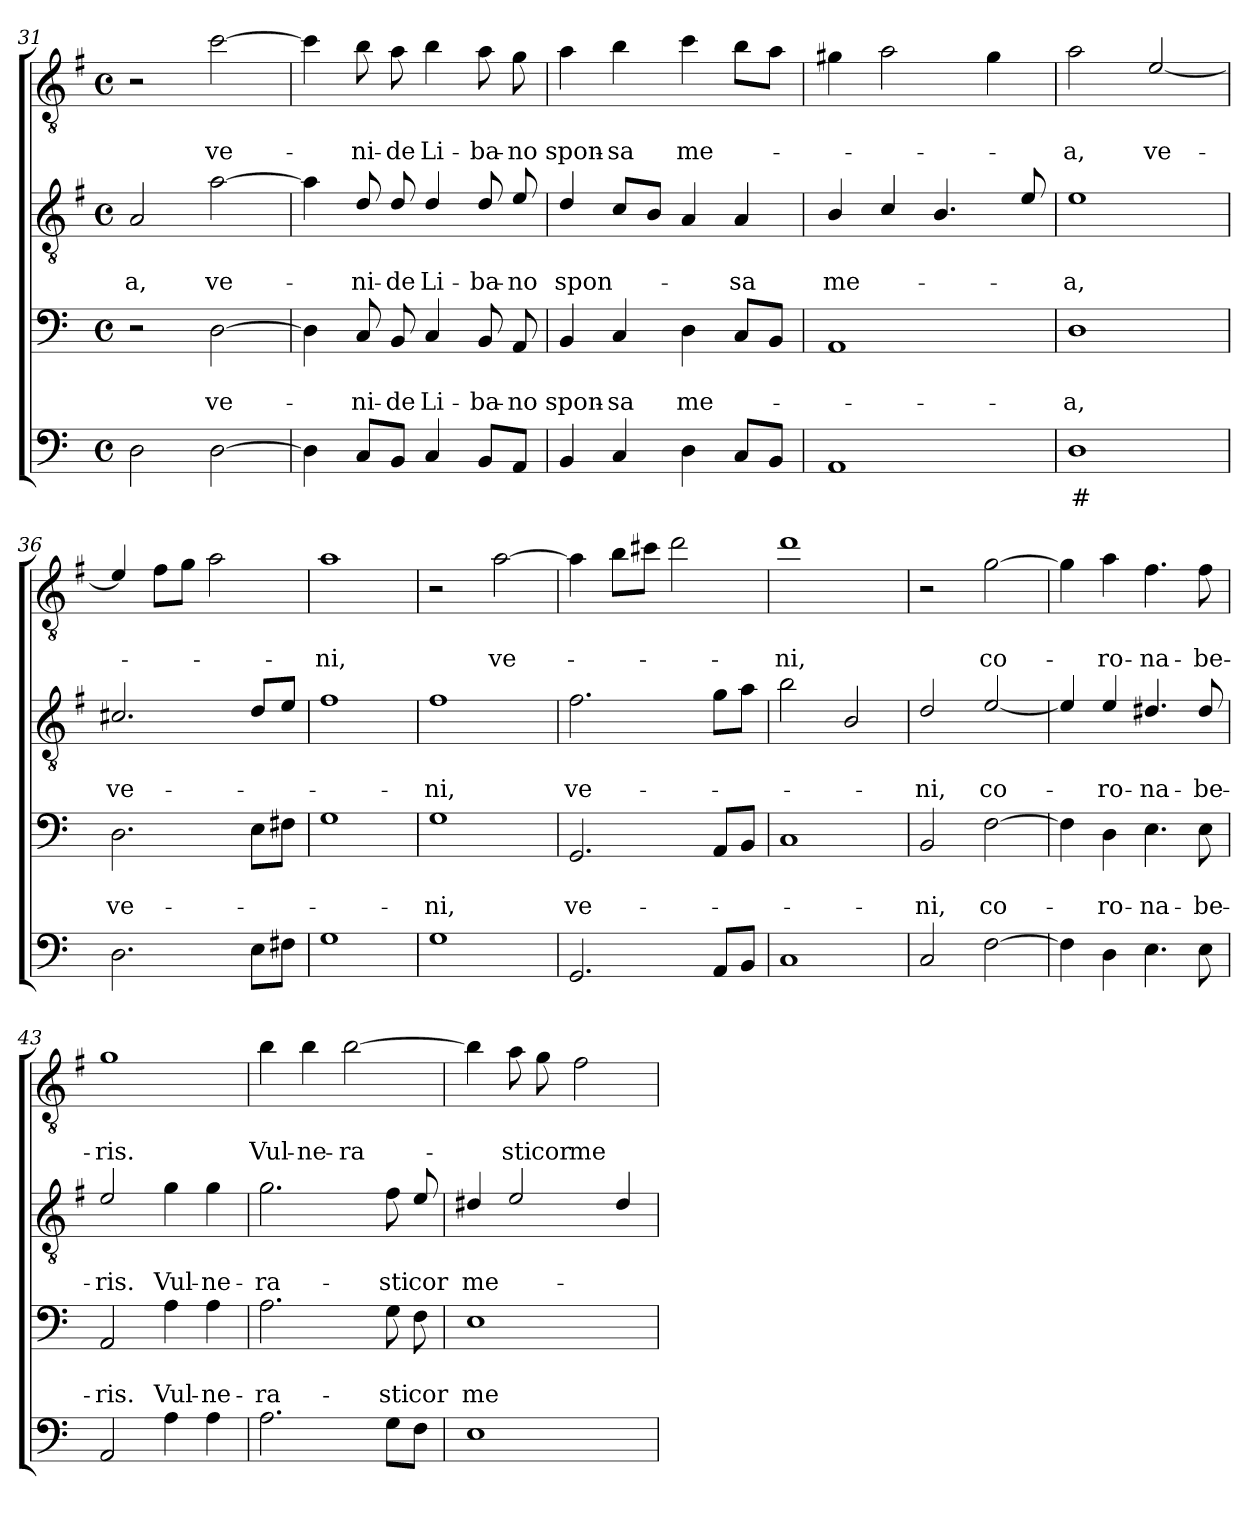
**kern	**text	**kern	**text	**text	**kern	**text	**text	**kern	**text	**text
*part4	*part4	*part3	*part3	*part3	*part2	*part2	*part2	*part1	*part1	*part1
*staff4	*staff4	*staff3	*staff3	*staff3	*staff2	*staff2	*staff2	*staff1	*staff1	*staff1
!!LO:LB:g=z
*clefF4	*	*clefF4	*	*	*clefGv2	*	*	*clefGv2	*	*
*	*	*	*	*	*ITrd4c7	*	*	*ITrd4c7	*	*
*k[]	*	*k[]	*	*	*k[]	*	*	*k[]	*	*
*C:	*	*C:	*	*	*C:	*	*	*C:	*	*
*M4/4	*	*M4/4	*	*	*M4/4	*	*	*M4/4	*	*
*met(c)	*	*met(c)	*	*	*met(c)	*	*	*met(c)	*	*
=31	=31	=31	=31	=31	=31	=31	=31	=31	=31	=31
!	!	!	!	!	!	!	!LO:LY:b	!	!	!
2D\	.	2r	.	.	2D/	.	-a,	2r	.	.
!	!	!	!	!LO:LY:b	!	!	!LO:LY:b	!	!	!LO:LY:b
[2D\	.	[2D\	.	ve-	[2d\	.	ve-	[2f\	.	ve-
=32	=32	=32	=32	=32	=32	=32	=32	=32	=32	=32
4D\]	.	4D\]	.	.	4d\]	.	.	4f\]	.	.
!	!	!	!	!LO:LY:b	!	!	!LO:LY:b	!	!	!LO:LY:b
8C/L	.	8C/	.	-ni-	8G/	.	-ni-	8e\	.	-ni-
!	!	!	!	!LO:LY:b	!	!	!LO:LY:b	!	!	!LO:LY:b
8BB/J	.	8BB/	.	-de	8G/	.	-de	8d\	.	-de
!	!	!	!	!LO:LY:b	!	!	!LO:LY:b	!	!	!LO:LY:b
4C/	.	4C/	.	Li-	4G/	.	Li-	4e\	.	Li-
!	!	!	!	!LO:LY:b	!	!	!LO:LY:b	!	!	!LO:LY:b
8BB/L	.	8BB/	.	-ba-	8G/	.	-ba-	8d\	.	-ba-
!	!	!	!	!LO:LY:b	!	!	!LO:LY:b	!	!	!LO:LY:b
8AA/J	.	8AA/	.	-no	8A/	.	-no	8c\	.	-no
=33	=33	=33	=33	=33	=33	=33	=33	=33	=33	=33
!	!	!	!	!LO:LY:b	!	!	!LO:LY:b	!	!	!LO:LY:b
4BB/	.	4BB/	.	spon-	4G/	.	spon-	4d\	.	spon-
!	!	!	!	!LO:LY:b	!	!	!	!	!	!LO:LY:b
4C/	.	4C/	.	-sa	8F/L	.	.	4e\	.	-sa
.	.	.	.	.	8E/J	.	.	.	.	.
!	!	!	!	!LO:LY:b	!	!	!	!	!	!LO:LY:b
4D\	.	4D\	.	me-	4D/	.	.	4f\	.	me-
!	!	!	!	!	!	!	!LO:LY:b	!	!	!
8C/L	.	8C/L	.	.	4D/	.	-sa	8e\L	.	.
8BB/J	.	8BB/J	.	.	.	.	.	8d\J	.	.
=34	=34	=34	=34	=34	=34	=34	=34	=34	=34	=34
!	!	!	!	!	!	!	!LO:LY:b	!	!	!
1AA	.	1AA	.	.	4E/	.	me-	4c#X\	.	.
.	.	.	.	.	4F/	.	.	2d\	.	.
.	.	.	.	.	4.E/	.	.	.	.	.
.	.	.	.	.	.	.	.	4c#\	.	.
.	.	.	.	.	8A/	.	.	.	.	.
=35	=35	=35	=35	=35	=35	=35	=35	=35	=35	=35
!	!LO:LY:b	!	!	!LO:LY:b	!	!	!LO:LY:b	!	!	!LO:LY:b
1D	#	1D	.	-a,	1A	.	-a,	2d\	.	-a,
!	!	!	!	!	!	!	!	!	!	!LO:LY:b
.	.	.	.	.	.	.	.	[2A/	.	ve-
!!LO:PB:g=z
=36	=36	=36	=36	=36	=36	=36	=36	=36	=36	=36
!	!	!	!	!LO:LY:b	!	!	!LO:LY:b	!	!	!
2.D\	.	2.D\	.	ve-	2.F#X/	.	ve-	4A/]	.	.
.	.	.	.	.	.	.	.	8B\L	.	.
.	.	.	.	.	.	.	.	8c\J	.	.
.	.	.	.	.	.	.	.	2d\	.	.
8E\L	.	8E\L	.	.	8G/L	.	.	.	.	.
8F#X\J	.	8F#X\J	.	.	8A/J	.	.	.	.	.
=37	=37	=37	=37	=37	=37	=37	=37	=37	=37	=37
!	!	!	!	!	!	!	!	!	!	!LO:LY:b
1G	.	1G	.	.	1B	.	.	1d	.	-ni,
=38	=38	=38	=38	=38	=38	=38	=38	=38	=38	=38
!	!	!	!	!LO:LY:b	!	!	!LO:LY:b	!	!	!
1G	.	1G	.	-ni,	1B	.	-ni,	2r	.	.
!	!	!	!	!	!	!	!	!	!	!LO:LY:b
.	.	.	.	.	.	.	.	[2d\	.	ve-
=39	=39	=39	=39	=39	=39	=39	=39	=39	=39	=39
!	!	!	!	!LO:LY:b	!	!	!LO:LY:b	!	!	!
2.GG/	.	2.GG/	.	ve-	2.B\	.	ve-	4d\]	.	.
.	.	.	.	.	.	.	.	8e\L	.	.
.	.	.	.	.	.	.	.	8f#X\J	.	.
.	.	.	.	.	.	.	.	2g\	.	.
8AA/L	.	8AA/L	.	.	8c\L	.	.	.	.	.
8BB/J	.	8BB/J	.	.	8d\J	.	.	.	.	.
=40	=40	=40	=40	=40	=40	=40	=40	=40	=40	=40
!	!	!	!	!	!	!	!	!	!	!LO:LY:b
1C	.	1C	.	.	2e\	.	.	1g	.	-ni,
.	.	.	.	.	2E/	.	.	.	.	.
=41	=41	=41	=41	=41	=41	=41	=41	=41	=41	=41
!	!	!	!	!LO:LY:b	!	!	!LO:LY:b	!	!	!
2C/	.	2BB/	.	-ni,	2G/	.	-ni,	2r	.	.
!	!	!	!	!LO:LY:b	!	!	!LO:LY:b	!	!	!LO:LY:b
[2F\	.	[2F\	.	co-	[2A/	.	co-	[2c\	.	co-
=42	=42	=42	=42	=42	=42	=42	=42	=42	=42	=42
4F\]	.	4F\]	.	.	4A/]	.	.	4c\]	.	.
!	!	!	!	!LO:LY:b	!	!	!LO:LY:b	!	!	!LO:LY:b
4D\	.	4D\	.	-ro-	4A/	.	-ro-	4d\	.	-ro-
!	!	!	!	!LO:LY:b	!	!	!LO:LY:b	!	!	!LO:LY:b
4.E\	.	4.E\	.	-na-	4.G#X/	.	-na-	4.B\	.	-na-
!	!	!	!	!LO:LY:b	!	!	!LO:LY:b	!	!	!LO:LY:b
8E\	.	8E\	.	-be-	8G#/	.	-be-	8B\	.	-be-
!!LO:LB:g=z
=43	=43	=43	=43	=43	=43	=43	=43	=43	=43	=43
!	!	!	!	!LO:LY:b	!	!	!LO:LY:b	!	!	!LO:LY:b
2AA/	.	2AA/	.	-ris.	2A/	.	-ris.	1c	.	-ris.
!	!	!	!	!LO:LY:b	!	!	!LO:LY:b	!	!	!
4A\	.	4A\	.	Vul-	4c\	.	Vul-	.	.	.
!	!	!	!	!LO:LY:b	!	!	!LO:LY:b	!	!	!
4A\	.	4A\	.	-ne-	4c\	.	-ne-	.	.	.
=44	=44	=44	=44	=44	=44	=44	=44	=44	=44	=44
!	!	!	!	!LO:LY:b	!	!	!LO:LY:b	!	!	!LO:LY:b
2.A\	.	2.A\	.	-ra-	2.c\	.	-ra-	4e\	.	Vul-
!	!	!	!	!	!	!	!	!	!	!LO:LY:b
.	.	.	.	.	.	.	.	4e\	.	-ne-
!	!	!	!	!	!	!	!	!	!	!LO:LY:b
.	.	.	.	.	.	.	.	[2e\	.	-ra-
!	!	!	!	!LO:LY:b	!	!	!LO:LY:b	!	!	!
8G\L	.	8G\	.	-sti	8B\	.	-sti	.	.	.
!	!	!	!	!LO:LY:b	!	!	!LO:LY:b	!	!	!
8F\J	.	8F\	.	cor	8A/	.	cor	.	.	.
=45	=45	=45	=45	=45	=45	=45	=45	=45	=45	=45
!	!	!	!	!LO:LY:b	!	!	!LO:LY:b	!	!	!
1E	.	1E	.	me-	4G#X/	.	me-	4e\]	.	.
!	!	!	!	!	!	!	!	!	!	!LO:LY:b
.	.	.	.	.	2A/	.	.	8d\	.	-sti
!	!	!	!	!	!	!	!	!	!	!LO:LY:b
.	.	.	.	.	.	.	.	8c\	.	cor
!	!	!	!	!	!	!	!	!	!	!LO:LY:b
.	.	.	.	.	.	.	.	2B\	.	me-
.	.	.	.	.	4G#/	.	.	.	.	.
=	=	=	=	=	=	=	=	=	=	=
*-	*-	*-	*-	*-	*-	*-	*-	*-	*-	*-
